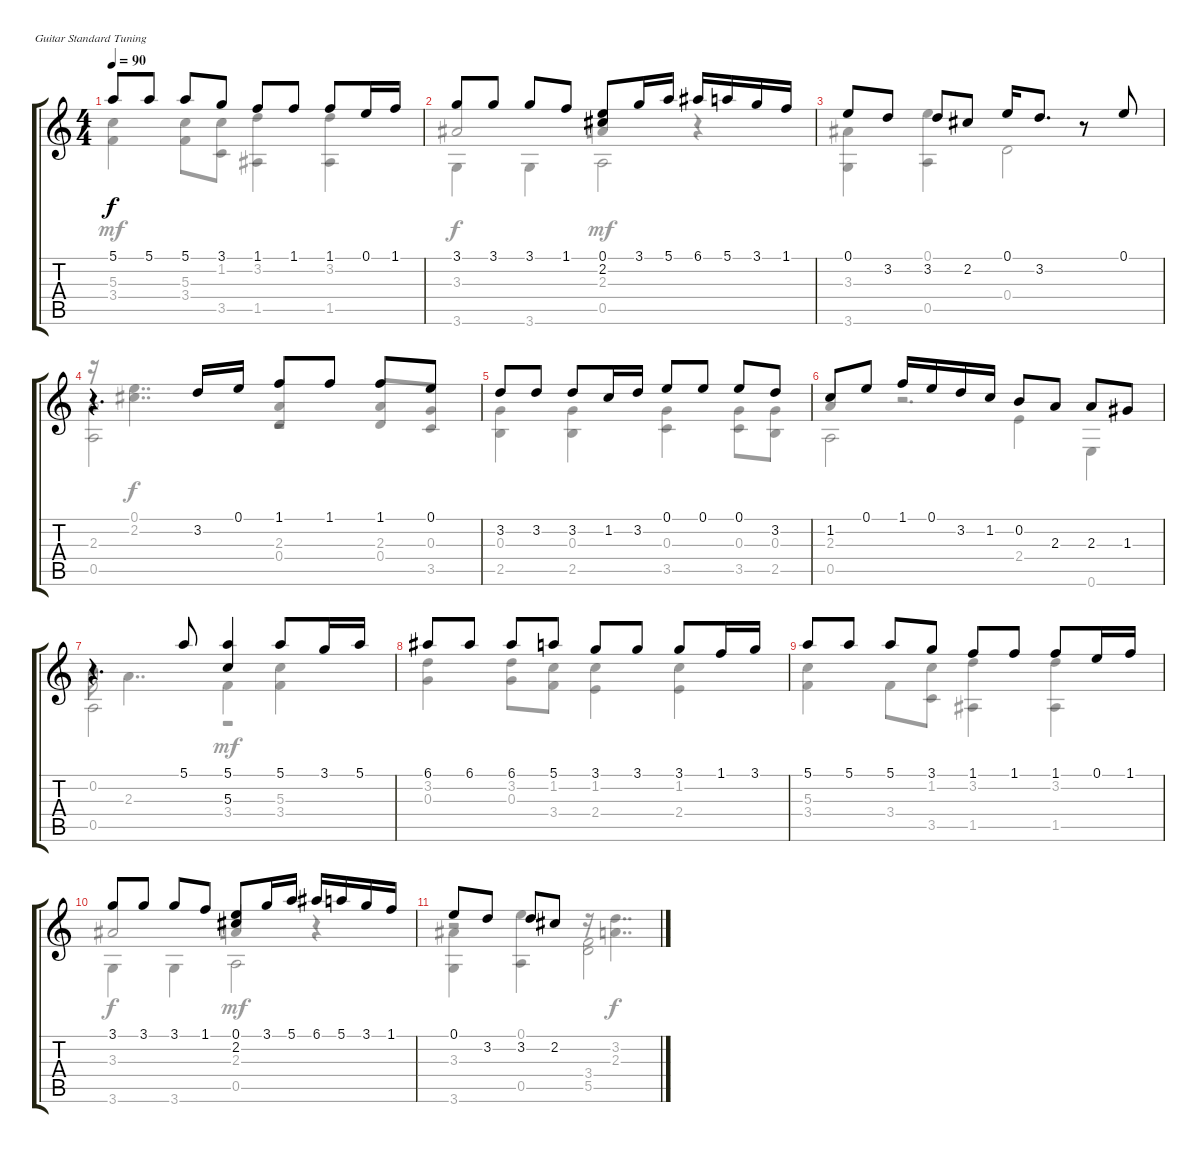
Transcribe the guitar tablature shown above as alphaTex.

\bracketExtendMode groupsimilarinstruments
\firstSystemTrackNameOrientation horizontal
\otherSystemsTrackNameOrientation horizontal
\track "" {instrument acousticguitarnylon}
\staff {score tabs}
\tuning (E4 B3 G3 D3 A2 E2)
\voice
\ts (4 4)
\tempo 90
\clef g2
\ks c
5.1.8{dy f} 5.1.8 5.1.8 3.1.8 1.1.8 1.1.8 1.1.8 0.1.16 1.1.16 |
3.1.8 3.1.8 3.1.8 1.1.8 (2.2 0.1).8 3.1.16 5.1.16 6.1.16 5.1.16 3.1.16 1.1.16 |
0.1.8 3.2.8 3.2.8 2.2.8 0.1.16 3.2.8{d} r.8 0.1.8 |
r.4{d} 3.2.16 0.1.16 1.1.8 1.1.8 1.1.8 0.1.8 |
3.2.8 3.2.8 3.2.8 1.2.16 3.2.16 0.1.8 0.1.8 0.1.8 3.2.8 |
1.2.8 0.1.8 1.1.16 0.1.16 3.2.16 1.2.16 0.2.8 2.3.8 2.3.8 1.3.8 |
r.4{d} 5.1.8 (5.1 5.3).4 5.1.8 3.1.16 5.1.16 |
6.1.8 6.1.8 6.1.8 5.1.8 3.1.8 3.1.8 3.1.8 1.1.16 3.1.16 |
5.1.8 5.1.8 5.1.8 3.1.8 1.1.8 1.1.8 1.1.8 0.1.16 1.1.16 |
3.1.8 3.1.8 3.1.8 1.1.8 (2.2 0.1).8 3.1.16 5.1.16 6.1.16 5.1.16 3.1.16 1.1.16 |
0.1.8 3.2.8 3.2.8 2.2.8
\voice
\clef g2
\ottava regular
\simile none
\ks c
(3.4 5.3).4{dy mf} (3.4 5.3).8 (1.2 3.5).8 (3.2 1.5).4 (3.2 1.5).4 |
3.3.2{dy f beam invert} 2.3.4{dy mf beam invert} r.4 |
(3.3 3.6).4 (0.1 0.5).4 0.4.2 |
r.16 (2.2 0.1).4{dd dy f} (2.3 0.4).4 (0.4 2.3).8{beam invert} (3.5 0.3).8 |
(0.3 2.5).4 (0.3 2.5).4 (0.3 3.5).4 (0.3 3.5).8 (0.3 2.5).8 |
2.3.4{beam invert} r.2{d} |
0.2.16 2.3.4{dd} 3.4.4{dy mf} (3.4 5.3).4 |
(0.3 3.2).4 (3.2 0.3).8 (1.2 3.4).8 (1.2 2.4).4 (1.2 2.4).4 |
(3.4 5.3).4 3.4.8 (1.2 3.5).8 (3.2 1.5).4 (3.2 1.5).4 |
3.3.2{dy f beam invert} 2.3.4{dy mf beam invert} r.4 |
(3.3 3.6).4 (0.1 0.5).4 r.16 (2.3 3.2).4{dd dy f}
\voice
\clef g2
\ottava regular
\simile none
\ks c
|
3.6.4 3.6.4 0.5.2 |
|
(0.5 2.3).2 r.2 |
|
0.5.2 2.4.4 0.6.4 |
0.5.2 r.2 |
|
|
3.6.4 3.6.4 0.5.2 |
r.2 (5.5 3.4).2
